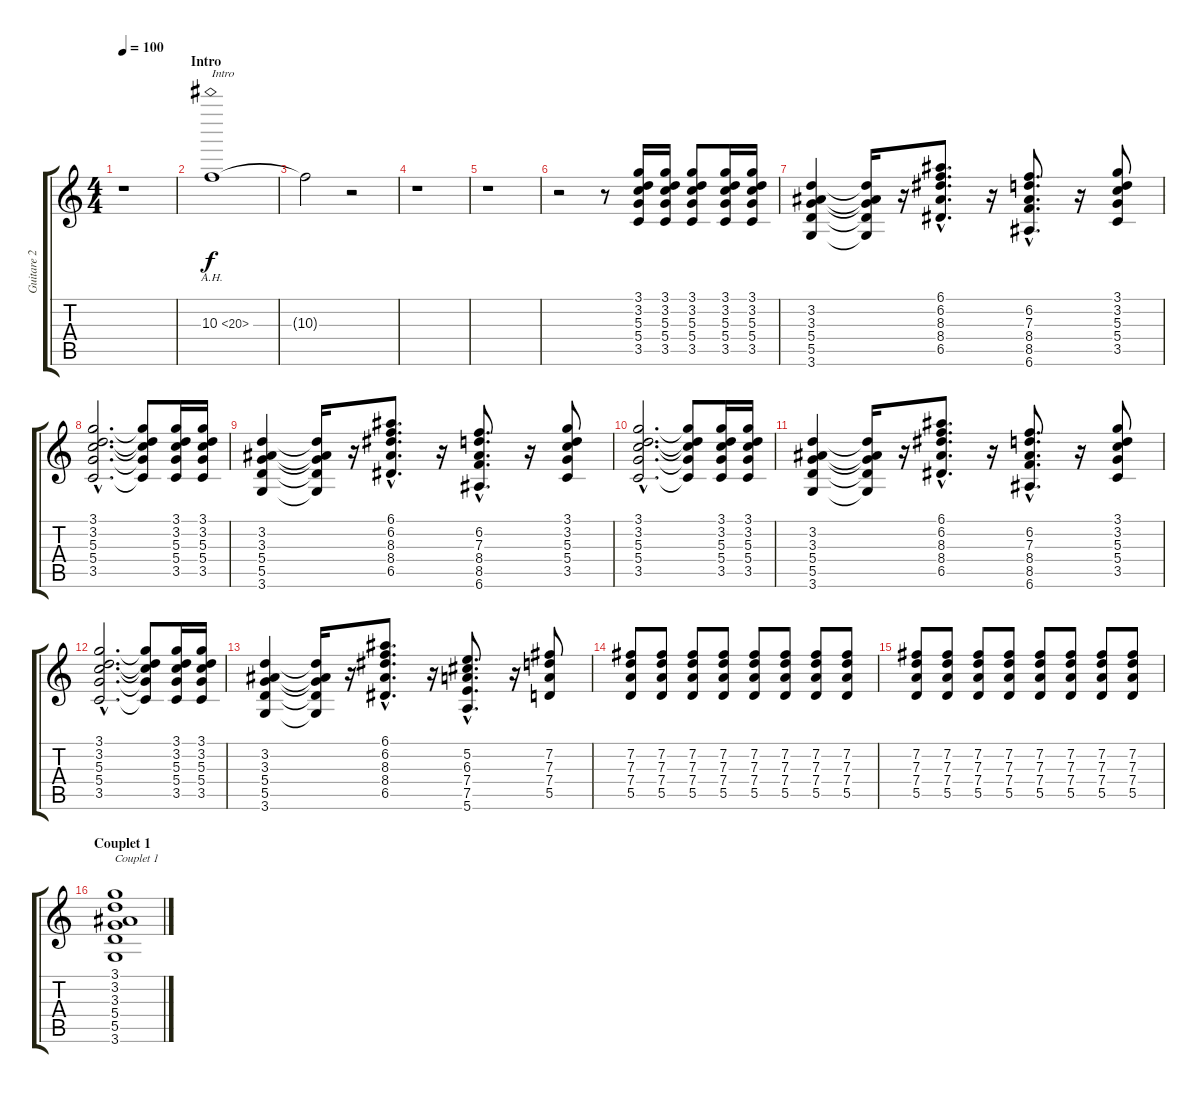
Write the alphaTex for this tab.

\track ("Guitare 2" "Guitare 2") {instrument overdrivenguitar}
\staff {score tabs}
\tuning (E4 B3 G3 D3 A2 E2) {hide}
\ts (4 4)
\tempo 100
\clef g2
\ks c
r.1{dy f volume 0 instrument overdrivenguitar} |
\section ("" "Intro")
10.3{ah 10}.1{txt "Intro" volume 13} |
10.3{t}.2{volume 0} r.2{volume 13} |
r.1 |
r.1 |
r.2 r.8 (3.1 3.2 5.3 5.4 3.5).16 (3.1 3.2 5.3 5.4 3.5).16 (3.1 3.2 5.3 5.4 3.5).8 (3.1 3.2 5.3 5.4 3.5).16 (3.1 3.2 5.3 5.4 3.5).16 |
(3.2 3.3 5.4 5.5 3.6).4 (3.2{t} 3.3{t} 5.4{t} 5.5{t} 3.6{t}).16 r.16 (6.1{hac} 6.2{hac} 8.3{hac} 8.4{hac} 6.5{hac}).8{d} r.16 (6.2{hac} 7.3{hac} 8.4{hac} 8.5{hac} 6.6{hac}).8{d} r.16 (3.1 3.2 5.3 5.4 3.5).8 |
(3.1{hac} 3.2{hac} 5.3{hac} 5.4{hac} 3.5{hac}).2{d} (3.1{t} 3.2{t} 5.3{t} 5.4{t} 3.5{t}).8 (3.1 3.2 5.3 5.4 3.5).16 (3.1 3.2 5.3 5.4 3.5).16 |
(3.2 3.3 5.4 5.5 3.6).4 (3.2{t} 3.3{t} 5.4{t} 5.5{t} 3.6{t}).16 r.16 (6.1{hac} 6.2{hac} 8.3{hac} 8.4{hac} 6.5{hac}).8{d} r.16 (6.2{hac} 7.3{hac} 8.4{hac} 8.5{hac} 6.6{hac}).8{d} r.16 (3.1 3.2 5.3 5.4 3.5).8 |
(3.1{hac} 3.2{hac} 5.3{hac} 5.4{hac} 3.5{hac}).2{d} (3.1{t} 3.2{t} 5.3{t} 5.4{t} 3.5{t}).8 (3.1 3.2 5.3 5.4 3.5).16 (3.1 3.2 5.3 5.4 3.5).16 |
(3.2 3.3 5.4 5.5 3.6).4 (3.2{t} 3.3{t} 5.4{t} 5.5{t} 3.6{t}).16 r.16 (6.1{hac} 6.2{hac} 8.3{hac} 8.4{hac} 6.5{hac}).8{d} r.16 (6.2{hac} 7.3{hac} 8.4{hac} 8.5{hac} 6.6{hac}).8{d} r.16 (3.1 3.2 5.3 5.4 3.5).8 |
(3.1{hac} 3.2{hac} 5.3{hac} 5.4{hac} 3.5{hac}).2{d} (3.1{t} 3.2{t} 5.3{t} 5.4{t} 3.5{t}).8 (3.1 3.2 5.3 5.4 3.5).16 (3.1 3.2 5.3 5.4 3.5).16 |
(3.2 3.3 5.4 5.5 3.6).4 (3.2{t} 3.3{t} 5.4{t} 5.5{t} 3.6{t}).16 r.16 (6.1{hac} 6.2{hac} 8.3{hac} 8.4{hac} 6.5{hac}).8{d} r.16 (5.2{hac} 6.3{hac} 7.4{hac} 7.5{hac} 5.6{hac}).8{d} r.16 (7.2 7.3 7.4 5.5).8 |
(7.2 7.3 7.4 5.5).8 (7.2 7.3 7.4 5.5).8 (7.2 7.3 7.4 5.5).8 (7.2 7.3 7.4 5.5).8 (7.2 7.3 7.4 5.5).8 (7.2 7.3 7.4 5.5).8 (7.2 7.3 7.4 5.5).8 (7.2 7.3 7.4 5.5).8 |
(7.2 7.3 7.4 5.5).8 (7.2 7.3 7.4 5.5).8 (7.2 7.3 7.4 5.5).8 (7.2 7.3 7.4 5.5).8 (7.2 7.3 7.4 5.5).8 (7.2 7.3 7.4 5.5).8 (7.2 7.3 7.4 5.5).8 (7.2 7.3 7.4 5.5).8 |
\section ("" "Couplet 1")
(3.1 3.2 3.3 5.4 5.5 3.6).1{txt "Couplet 1" volume 0}
